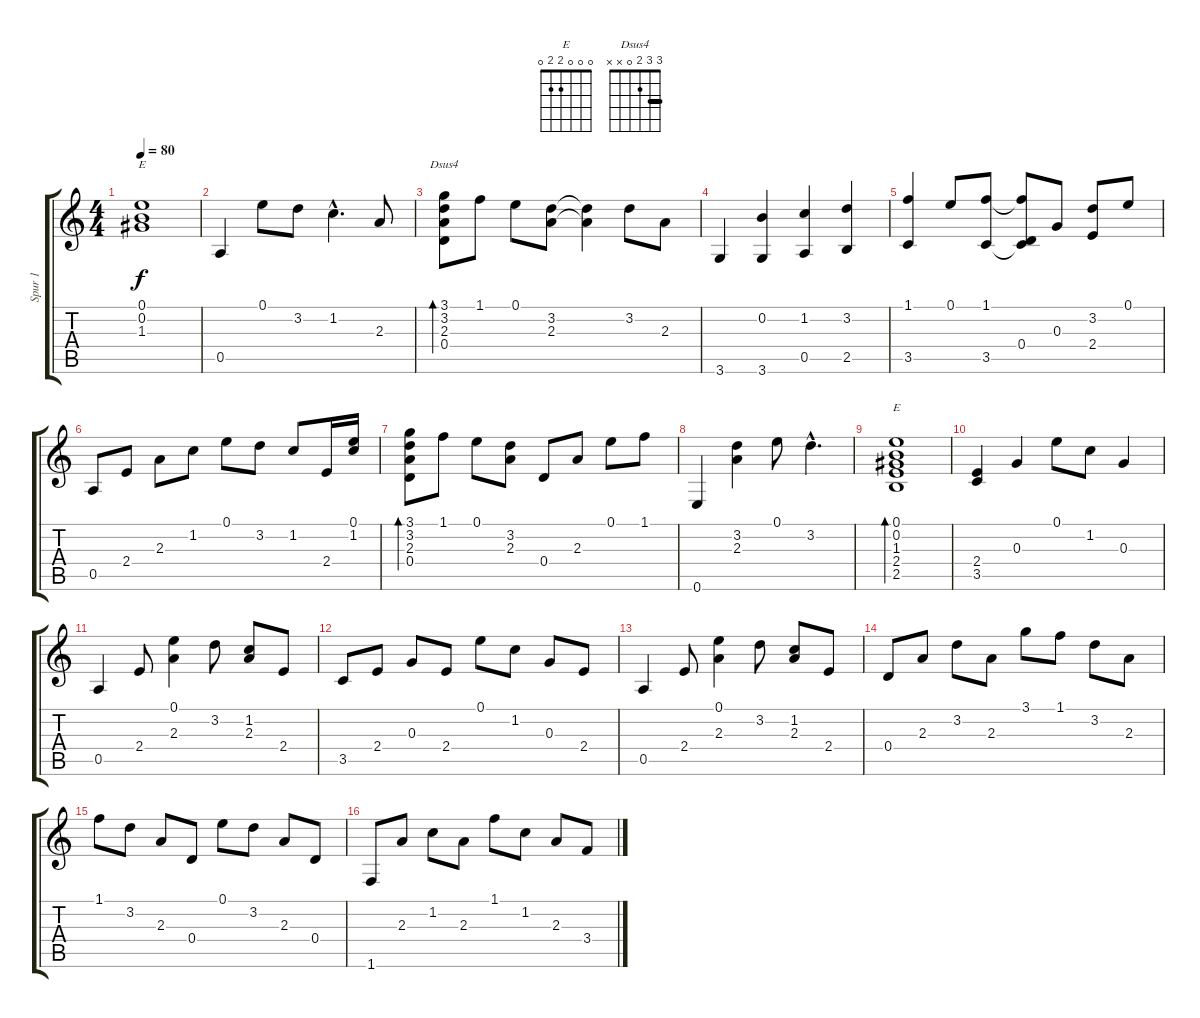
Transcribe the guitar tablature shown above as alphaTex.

\track ("Spur 1" "Spur 1") {instrument acousticguitarnylon}
\staff {score tabs}
\tuning (E4 B3 G3 D3 A2 E2) {hide}
\chord ("E" 0 0 1 x x x)
\chord ("Dsus4" 3 3 2 0 x x) {barre 3}
\chord ("E" 0 0 0 2 2 0)
\ts (4 4)
\tempo 80
\clef g2
\ks c
(0.1 0.2 1.3).1{ch "E" dy f} |
0.5.4 0.1.8 3.2.8 1.2{hac}.4{d} 2.3.8 |
(3.1 3.2 2.3 0.4).8{bd 240 ch "Dsus4"} 1.1.8 0.1.8 (3.2 2.3).8 (3.2{t} 2.3{t}).4 3.2.8 2.3.8 |
3.6.4 (0.2 3.6).4 (1.2 0.5).4 (3.2 2.5).4 |
(1.1 3.5).4 0.1.8 (1.1 3.5).8 (1.1{t} 0.4 3.5{t}).8 0.3.8 (3.2 2.4).8 0.1.8 |
0.5.8 2.4.8 2.3.8 1.2.8 0.1.8 3.2.8 1.2.8 2.4.16 (0.1 1.2).16 |
(3.1 3.2 2.3 0.4).8{bd 240} 1.1.8 0.1.8 (3.2 2.3).8 0.4.8 2.3.8 0.1.8 1.1.8 |
0.6.4 (3.2 2.3).4 0.1.8 3.2{hac}.4{d} |
(0.1 0.2 1.3 2.4 2.5).1{bd 240 ch "E"} |
(2.4 3.5).4 0.3.4 0.1.8 1.2.8 0.3.4 |
0.5.4 2.4.8 (0.1 2.3).4 3.2.8 (1.2 2.3).8 2.4.8 |
3.5.8 2.4.8 0.3.8 2.4.8 0.1.8 1.2.8 0.3.8 2.4.8 |
0.5.4 2.4.8 (0.1 2.3).4 3.2.8 (1.2 2.3).8 2.4.8 |
0.4.8 2.3.8 3.2.8 2.3.8 3.1.8 1.1.8 3.2.8 2.3.8 |
1.1.8 3.2.8 2.3.8 0.4.8 0.1.8 3.2.8 2.3.8 0.4.8 |
1.6.8 2.3.8 1.2.8 2.3.8 1.1.8 1.2.8 2.3.8 3.4.8
